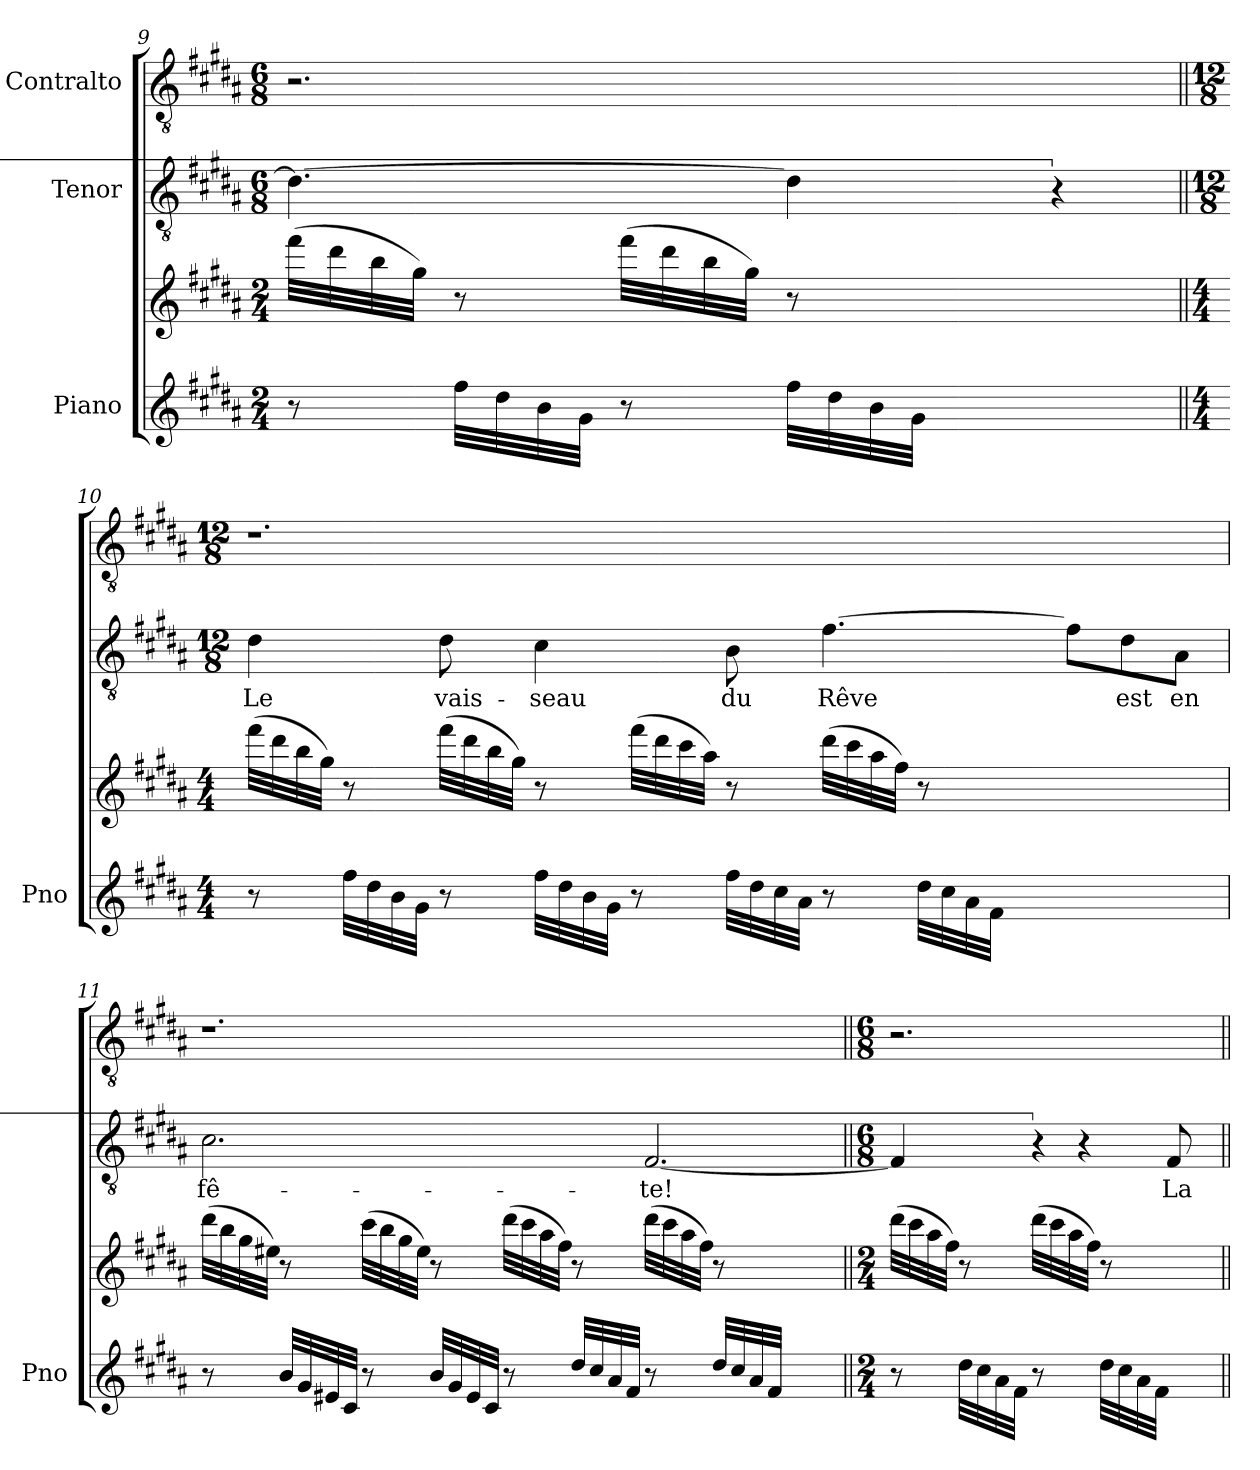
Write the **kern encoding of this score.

**kern	**kern	**dynam	**kern	**text	**kern
*part3	*part3	*part3	*part2	*part2	*part1
*staff4	*staff3	*staff3/4	*staff2	*staff2	*staff1
*I"Piano	*	*	*I"Tenor	*	*I"Contralto
*I'Pno	*	*	*	*	*
*clefG2	*clefG2	*	*clefGv2	*	*clefGv2
*k[f#c#g#d#a#]	*k[f#c#g#d#a#]	*	*k[f#c#g#d#a#]	*	*k[f#c#g#d#a#]
*M2/4	*M2/4	*	*M6/8	*	*M6/8
=9	=9	=9	=9	=9	=9
8r	(32fff#\LLL	.	4.d#\_	.	2.r
.	32ddd#\	.	.	.	.
.	32bb\	.	.	.	.
.	32gg#\JJJ)	.	.	.	.
32ff#\LLL	8r	.	.	.	.
32dd#\	.	.	.	.	.
32b\	.	.	.	.	.
32g#\JJJ	.	.	.	.	.
8r	(32fff#\LLL	.	.	.	.
.	32ddd#\	.	.	.	.
.	32bb\	.	.	.	.
.	32gg#\JJJ)	.	.	.	.
32ff#\LLL	8r	.	4d#\]	.	.
32dd#\	.	.	.	.	.
32b\	.	.	.	.	.
32g#\JJJ	.	.	.	.	.
4ryy	4ryy	.	.	.	.
!	!	!	!LO:N:vis=8	!	!
.	.	.	12r	.	.
.	.	.	24ryy	.	.
=10||	=10||	=10||	=10||	=10||	=10||
*M4/4	*M4/4	*	*M12/8	*	*M12/8
!	!	!LO:DY:b	!	!	!
!	!	!LO:DY:n=1:b	!	!	!
8r	(32fff#\LLL	other-dynamics f	4d#\	Le	1.r
.	32ddd#\	.	.	.	.
.	32bb\	.	.	.	.
.	32gg#\JJJ)	.	.	.	.
32ff#\LLL	8r	.	.	.	.
32dd#\	.	.	.	.	.
32b\	.	.	.	.	.
32g#\JJJ	.	.	.	.	.
8r	(32fff#\LLL	.	8d#\	vais-	.
.	32ddd#\	.	.	.	.
.	32bb\	.	.	.	.
.	32gg#\JJJ)	.	.	.	.
32ff#\LLL	8r	.	4c#\	-seau	.
32dd#\	.	.	.	.	.
32b\	.	.	.	.	.
32g#\JJJ	.	.	.	.	.
8r	(32fff#\LLL	.	.	.	.
.	32ddd#\	.	.	.	.
.	32ccc#\	.	.	.	.
.	32aa#\JJJ)	.	.	.	.
32ff#\LLL	8r	.	8B\	du	.
32dd#\	.	.	.	.	.
32cc#\	.	.	.	.	.
32a#\JJJ	.	.	.	.	.
8r	(32ddd#\LLL	.	[4.f#\	Rêve	.
.	32ccc#\	.	.	.	.
.	32aa#\	.	.	.	.
.	32ff#\JJJ)	.	.	.	.
32dd#\LLL	8r	.	.	.	.
32cc#\	.	.	.	.	.
32a#\	.	.	.	.	.
32f#\JJJ	.	.	.	.	.
2ryy	2ryy	.	.	.	.
.	.	.	8f#\L]	.	.
.	.	.	8d#\	est	.
.	.	.	8A#\J	en	.
=11	=11	=11	=11	=11	=11
8r	(32ddd#\LLL	.	2.c#\	fê-	1.r
.	32bb\	.	.	.	.
.	32gg#\	.	.	.	.
.	32ee#X\JJJ)	.	.	.	.
32b/LLL	8r	.	.	.	.
32g#/	.	.	.	.	.
32e#X/	.	.	.	.	.
32c#/JJJ	.	.	.	.	.
8r	(32ccc#\LLL	.	.	.	.
.	32bb\	.	.	.	.
.	32gg#\	.	.	.	.
.	32ee#\JJJ)	.	.	.	.
32b/LLL	8r	.	.	.	.
32g#/	.	.	.	.	.
32e#/	.	.	.	.	.
32c#/JJJ	.	.	.	.	.
8r	(32ddd#\LLL	.	.	.	.
.	32ccc#\	.	.	.	.
.	32aa#\	.	.	.	.
.	32ff#\JJJ)	.	.	.	.
32dd#/LLL	8r	.	.	.	.
32cc#/	.	.	.	.	.
32a#/	.	.	.	.	.
32f#/JJJ	.	.	.	.	.
8r	(32ddd#\LLL	.	[2.F#/	-te!	.
.	32ccc#\	.	.	.	.
.	32aa#\	.	.	.	.
.	32ff#\JJJ)	.	.	.	.
32dd#/LLL	8r	.	.	.	.
32cc#/	.	.	.	.	.
32a#/	.	.	.	.	.
32f#/JJJ	.	.	.	.	.
2ryy	2ryy	.	.	.	.
=12||	=12||	=12||	=12||	=12||	=12||
*M2/4	*M2/4	*	*M6/8	*	*M6/8
8r	(32ddd#\LLL	.	4F#/]	.	2.r
.	32ccc#\	.	.	.	.
.	32aa#\	.	.	.	.
.	32ff#\JJJ)	.	.	.	.
32dd#\LLL	8r	.	.	.	.
32cc#\	.	.	.	.	.
32a#\	.	.	.	.	.
32f#\JJJ	.	.	.	.	.
!	!	!	!LO:N:vis=8	!	!
8r	(32ddd#\LLL	.	12r	.	.
.	32ccc#\	.	.	.	.
.	32aa#\	.	.	.	.
!	!	!	!LO:N:vis=4	!	!
.	.	.	6r	.	.
.	32ff#\JJJ)	.	.	.	.
32dd#\LLL	8r	.	.	.	.
32cc#\	.	.	.	.	.
32a#\	.	.	.	.	.
32f#\JJJ	.	.	.	.	.
4ryy	4ryy	.	8F#/	La	.
.	.	.	8ryy	.	.
=||	=||	=||	=||	=||	=||
*-	*-	*-	*-	*-	*-
